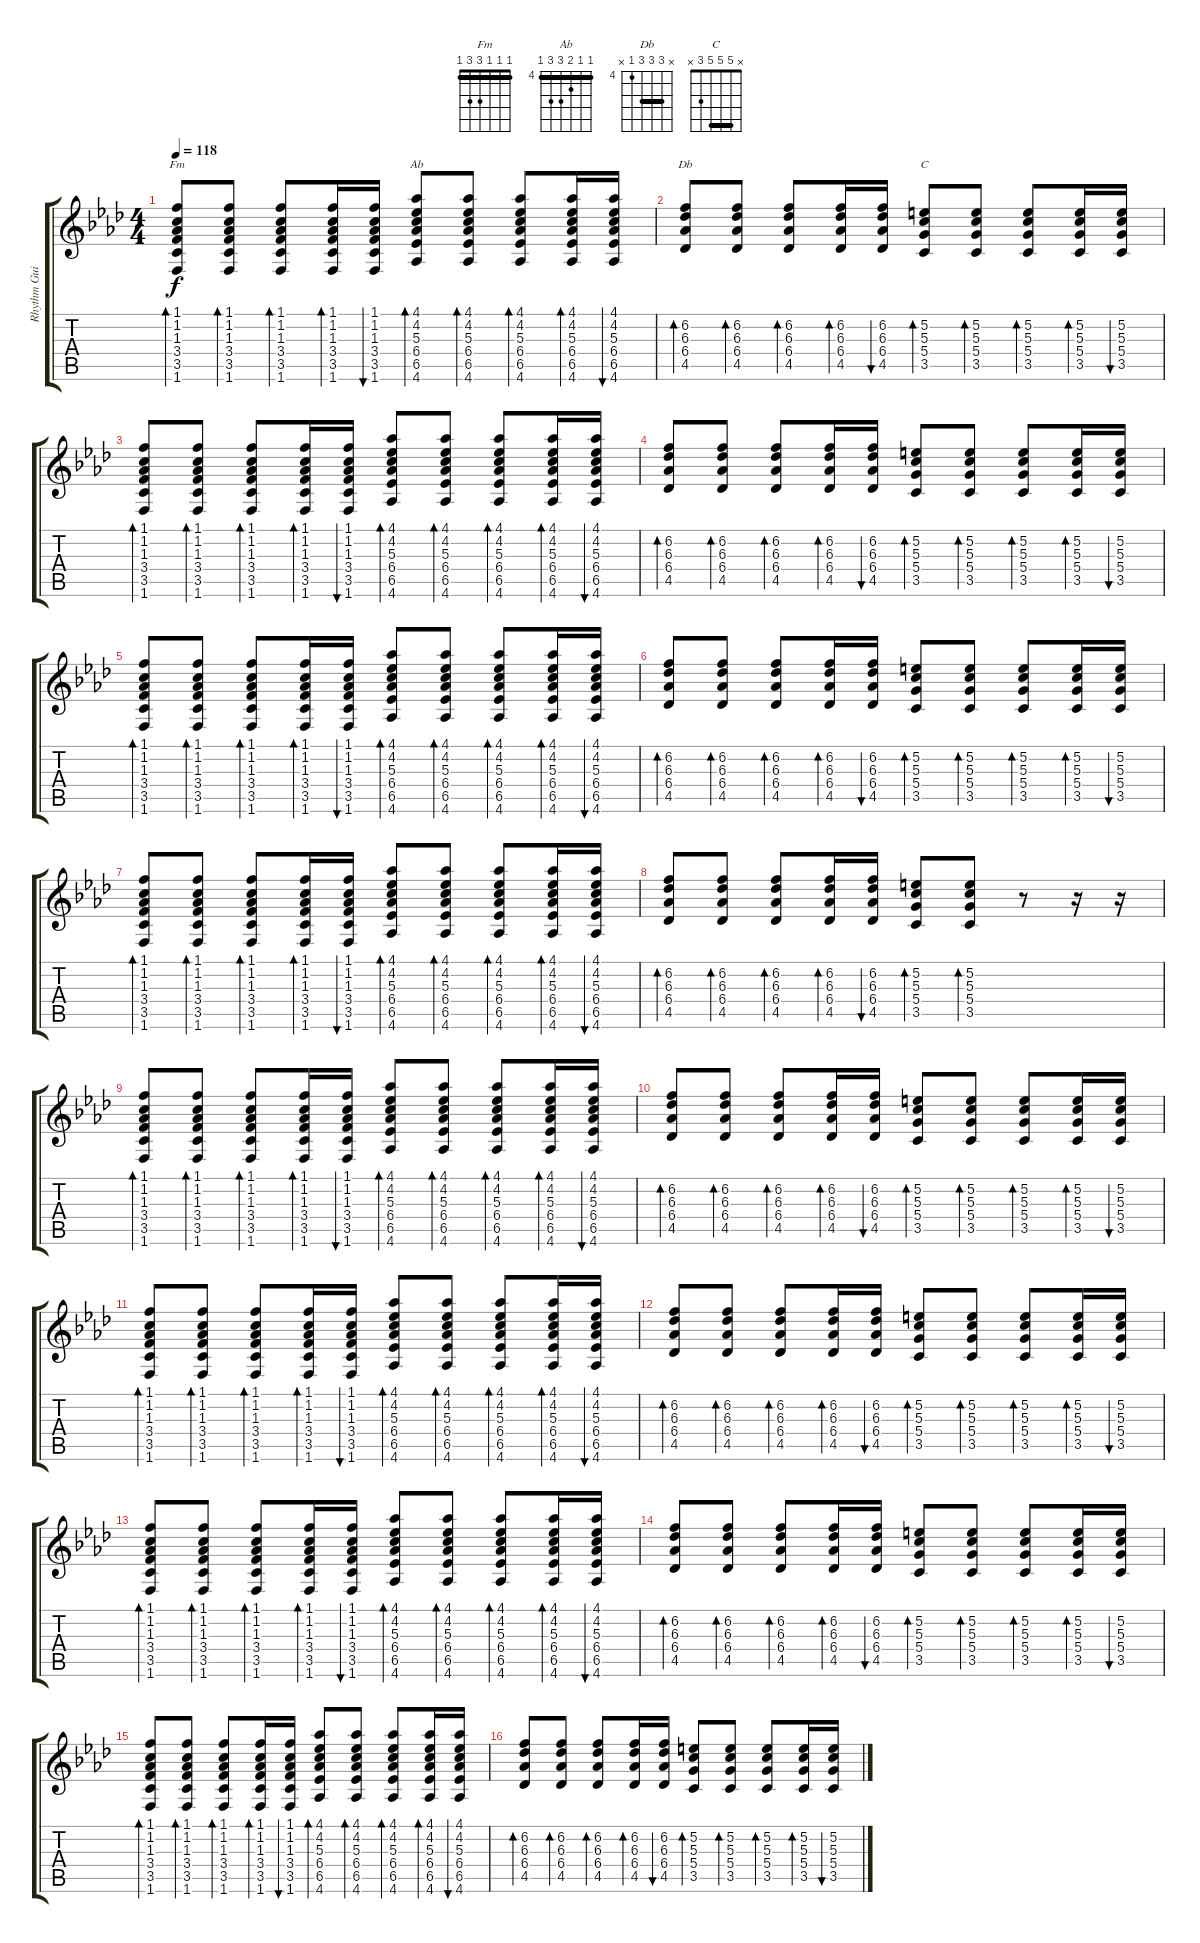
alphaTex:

\track ("Rhythm Guitar" "Rhythm Gui") {instrument distortionguitar}
\staff {score tabs}
\tuning (E4 B3 G3 D3 A2 E2) {hide}
\chord ("Fm" 1 1 1 3 3 1) {barre 1}
\chord ("Ab" 4 4 5 6 6 4) {firstfret 4 barre 4}
\chord ("Db" x 6 6 6 4 x) {firstfret 4 barre 6}
\chord ("C" x 5 5 5 3 x) {barre 5}
\ts (4 4)
\tempo 118
\clef g2
\ks fminor
(1.1 1.2 1.3 3.4 3.5 1.6).8{bd 30 ch "Fm" dy f} (1.1 1.2 1.3 3.4 3.5 1.6).8{bd 30} (1.1 1.2 1.3 3.4 3.5 1.6).8{bd 30} (1.1 1.2 1.3 3.4 3.5 1.6).16{bd 30} (1.1 1.2 1.3 3.4 3.5 1.6).16{bu 30} (4.1 4.2 5.3 6.4 6.5 4.6).8{bd 30 ch "Ab"} (4.1 4.2 5.3 6.4 6.5 4.6).8{bd 30} (4.1 4.2 5.3 6.4 6.5 4.6).8{bd 30} (4.1 4.2 5.3 6.4 6.5 4.6).16{bd 30} (4.1 4.2 5.3 6.4 6.5 4.6).16{bu 30} |
(6.2 6.3 6.4 4.5).8{bd 30 ch "Db"} (6.2 6.3 6.4 4.5).8{bd 30} (6.2 6.3 6.4 4.5).8{bd 30} (6.2 6.3 6.4 4.5).16{bd 30} (6.2 6.3 6.4 4.5).16{bu 30} (5.2 5.3 5.4 3.5).8{bd 30 ch "C"} (5.2 5.3 5.4 3.5).8{bd 30} (5.2 5.3 5.4 3.5).8{bd 30} (5.2 5.3 5.4 3.5).16{bd 30} (5.2 5.3 5.4 3.5).16{bu 30} |
(1.1 1.2 1.3 3.4 3.5 1.6).8{bd 30} (1.1 1.2 1.3 3.4 3.5 1.6).8{bd 30} (1.1 1.2 1.3 3.4 3.5 1.6).8{bd 30} (1.1 1.2 1.3 3.4 3.5 1.6).16{bd 30} (1.1 1.2 1.3 3.4 3.5 1.6).16{bu 30} (4.1 4.2 5.3 6.4 6.5 4.6).8{bd 30} (4.1 4.2 5.3 6.4 6.5 4.6).8{bd 30} (4.1 4.2 5.3 6.4 6.5 4.6).8{bd 30} (4.1 4.2 5.3 6.4 6.5 4.6).16{bd 30} (4.1 4.2 5.3 6.4 6.5 4.6).16{bu 30} |
(6.2 6.3 6.4 4.5).8{bd 30} (6.2 6.3 6.4 4.5).8{bd 30} (6.2 6.3 6.4 4.5).8{bd 30} (6.2 6.3 6.4 4.5).16{bd 30} (6.2 6.3 6.4 4.5).16{bu 30} (5.2 5.3 5.4 3.5).8{bd 30} (5.2 5.3 5.4 3.5).8{bd 30} (5.2 5.3 5.4 3.5).8{bd 30} (5.2 5.3 5.4 3.5).16{bd 30} (5.2 5.3 5.4 3.5).16{bu 30} |
(1.1 1.2 1.3 3.4 3.5 1.6).8{bd 30} (1.1 1.2 1.3 3.4 3.5 1.6).8{bd 30} (1.1 1.2 1.3 3.4 3.5 1.6).8{bd 30} (1.1 1.2 1.3 3.4 3.5 1.6).16{bd 30} (1.1 1.2 1.3 3.4 3.5 1.6).16{bu 30} (4.1 4.2 5.3 6.4 6.5 4.6).8{bd 30} (4.1 4.2 5.3 6.4 6.5 4.6).8{bd 30} (4.1 4.2 5.3 6.4 6.5 4.6).8{bd 30} (4.1 4.2 5.3 6.4 6.5 4.6).16{bd 30} (4.1 4.2 5.3 6.4 6.5 4.6).16{bu 30} |
(6.2 6.3 6.4 4.5).8{bd 30} (6.2 6.3 6.4 4.5).8{bd 30} (6.2 6.3 6.4 4.5).8{bd 30} (6.2 6.3 6.4 4.5).16{bd 30} (6.2 6.3 6.4 4.5).16{bu 30} (5.2 5.3 5.4 3.5).8{bd 30} (5.2 5.3 5.4 3.5).8{bd 30} (5.2 5.3 5.4 3.5).8{bd 30} (5.2 5.3 5.4 3.5).16{bd 30} (5.2 5.3 5.4 3.5).16{bu 30} |
(1.1 1.2 1.3 3.4 3.5 1.6).8{bd 30} (1.1 1.2 1.3 3.4 3.5 1.6).8{bd 30} (1.1 1.2 1.3 3.4 3.5 1.6).8{bd 30} (1.1 1.2 1.3 3.4 3.5 1.6).16{bd 30} (1.1 1.2 1.3 3.4 3.5 1.6).16{bu 30} (4.1 4.2 5.3 6.4 6.5 4.6).8{bd 30} (4.1 4.2 5.3 6.4 6.5 4.6).8{bd 30} (4.1 4.2 5.3 6.4 6.5 4.6).8{bd 30} (4.1 4.2 5.3 6.4 6.5 4.6).16{bd 30} (4.1 4.2 5.3 6.4 6.5 4.6).16{bu 30} |
(6.2 6.3 6.4 4.5).8{bd 30} (6.2 6.3 6.4 4.5).8{bd 30} (6.2 6.3 6.4 4.5).8{bd 30} (6.2 6.3 6.4 4.5).16{bd 30} (6.2 6.3 6.4 4.5).16{bu 30} (5.2 5.3 5.4 3.5).8{bd 30} (5.2 5.3 5.4 3.5).8{bd 30} r.8 r.16 r.16 |
(1.1 1.2 1.3 3.4 3.5 1.6).8{bd 30} (1.1 1.2 1.3 3.4 3.5 1.6).8{bd 30} (1.1 1.2 1.3 3.4 3.5 1.6).8{bd 30} (1.1 1.2 1.3 3.4 3.5 1.6).16{bd 30} (1.1 1.2 1.3 3.4 3.5 1.6).16{bu 30} (4.1 4.2 5.3 6.4 6.5 4.6).8{bd 30} (4.1 4.2 5.3 6.4 6.5 4.6).8{bd 30} (4.1 4.2 5.3 6.4 6.5 4.6).8{bd 30} (4.1 4.2 5.3 6.4 6.5 4.6).16{bd 30} (4.1 4.2 5.3 6.4 6.5 4.6).16{bu 30} |
(6.2 6.3 6.4 4.5).8{bd 30} (6.2 6.3 6.4 4.5).8{bd 30} (6.2 6.3 6.4 4.5).8{bd 30} (6.2 6.3 6.4 4.5).16{bd 30} (6.2 6.3 6.4 4.5).16{bu 30} (5.2 5.3 5.4 3.5).8{bd 30} (5.2 5.3 5.4 3.5).8{bd 30} (5.2 5.3 5.4 3.5).8{bd 30} (5.2 5.3 5.4 3.5).16{bd 30} (5.2 5.3 5.4 3.5).16{bu 30} |
(1.1 1.2 1.3 3.4 3.5 1.6).8{bd 30} (1.1 1.2 1.3 3.4 3.5 1.6).8{bd 30} (1.1 1.2 1.3 3.4 3.5 1.6).8{bd 30} (1.1 1.2 1.3 3.4 3.5 1.6).16{bd 30} (1.1 1.2 1.3 3.4 3.5 1.6).16{bu 30} (4.1 4.2 5.3 6.4 6.5 4.6).8{bd 30} (4.1 4.2 5.3 6.4 6.5 4.6).8{bd 30} (4.1 4.2 5.3 6.4 6.5 4.6).8{bd 30} (4.1 4.2 5.3 6.4 6.5 4.6).16{bd 30} (4.1 4.2 5.3 6.4 6.5 4.6).16{bu 30} |
(6.2 6.3 6.4 4.5).8{bd 30} (6.2 6.3 6.4 4.5).8{bd 30} (6.2 6.3 6.4 4.5).8{bd 30} (6.2 6.3 6.4 4.5).16{bd 30} (6.2 6.3 6.4 4.5).16{bu 30} (5.2 5.3 5.4 3.5).8{bd 30} (5.2 5.3 5.4 3.5).8{bd 30} (5.2 5.3 5.4 3.5).8{bd 30} (5.2 5.3 5.4 3.5).16{bd 30} (5.2 5.3 5.4 3.5).16{bu 30} |
(1.1 1.2 1.3 3.4 3.5 1.6).8{bd 30} (1.1 1.2 1.3 3.4 3.5 1.6).8{bd 30} (1.1 1.2 1.3 3.4 3.5 1.6).8{bd 30} (1.1 1.2 1.3 3.4 3.5 1.6).16{bd 30} (1.1 1.2 1.3 3.4 3.5 1.6).16{bu 30} (4.1 4.2 5.3 6.4 6.5 4.6).8{bd 30} (4.1 4.2 5.3 6.4 6.5 4.6).8{bd 30} (4.1 4.2 5.3 6.4 6.5 4.6).8{bd 30} (4.1 4.2 5.3 6.4 6.5 4.6).16{bd 30} (4.1 4.2 5.3 6.4 6.5 4.6).16{bu 30} |
(6.2 6.3 6.4 4.5).8{bd 30} (6.2 6.3 6.4 4.5).8{bd 30} (6.2 6.3 6.4 4.5).8{bd 30} (6.2 6.3 6.4 4.5).16{bd 30} (6.2 6.3 6.4 4.5).16{bu 30} (5.2 5.3 5.4 3.5).8{bd 30} (5.2 5.3 5.4 3.5).8{bd 30} (5.2 5.3 5.4 3.5).8{bd 30} (5.2 5.3 5.4 3.5).16{bd 30} (5.2 5.3 5.4 3.5).16{bu 30} |
(1.1 1.2 1.3 3.4 3.5 1.6).8{bd 30} (1.1 1.2 1.3 3.4 3.5 1.6).8{bd 30} (1.1 1.2 1.3 3.4 3.5 1.6).8{bd 30} (1.1 1.2 1.3 3.4 3.5 1.6).16{bd 30} (1.1 1.2 1.3 3.4 3.5 1.6).16{bu 30} (4.1 4.2 5.3 6.4 6.5 4.6).8{bd 30} (4.1 4.2 5.3 6.4 6.5 4.6).8{bd 30} (4.1 4.2 5.3 6.4 6.5 4.6).8{bd 30} (4.1 4.2 5.3 6.4 6.5 4.6).16{bd 30} (4.1 4.2 5.3 6.4 6.5 4.6).16{bu 30} |
(6.2 6.3 6.4 4.5).8{bd 30} (6.2 6.3 6.4 4.5).8{bd 30} (6.2 6.3 6.4 4.5).8{bd 30} (6.2 6.3 6.4 4.5).16{bd 30} (6.2 6.3 6.4 4.5).16{bu 30} (5.2 5.3 5.4 3.5).8{bd 30} (5.2 5.3 5.4 3.5).8{bd 30} (5.2 5.3 5.4 3.5).8{bd 30} (5.2 5.3 5.4 3.5).16{bd 30} (5.2 5.3 5.4 3.5).16{bu 30}
